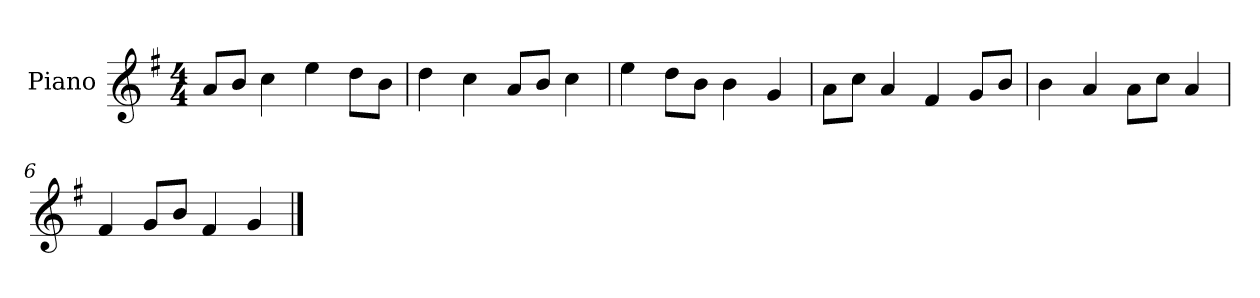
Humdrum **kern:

**kern
*part1
*staff1
*I"Piano
*I'P-no
*clefG2
*k[f#]
*M4/4
*MM90
=1
8a/L
8b/J
4cc\
4ee\
8dd\L
8b\J
=2
4dd\
4cc\
8a/L
8b/J
4cc\
=3
4ee\
8dd\L
8b\J
4b\
4g/
=4
8a\L
8cc\J
4a/
4f#/
8g/L
8b/J
=5
4b\
4a/
8a\L
8cc\J
4a/
=6
4f#/
8g/L
8b/J
4f#/
4g/
==
*-
